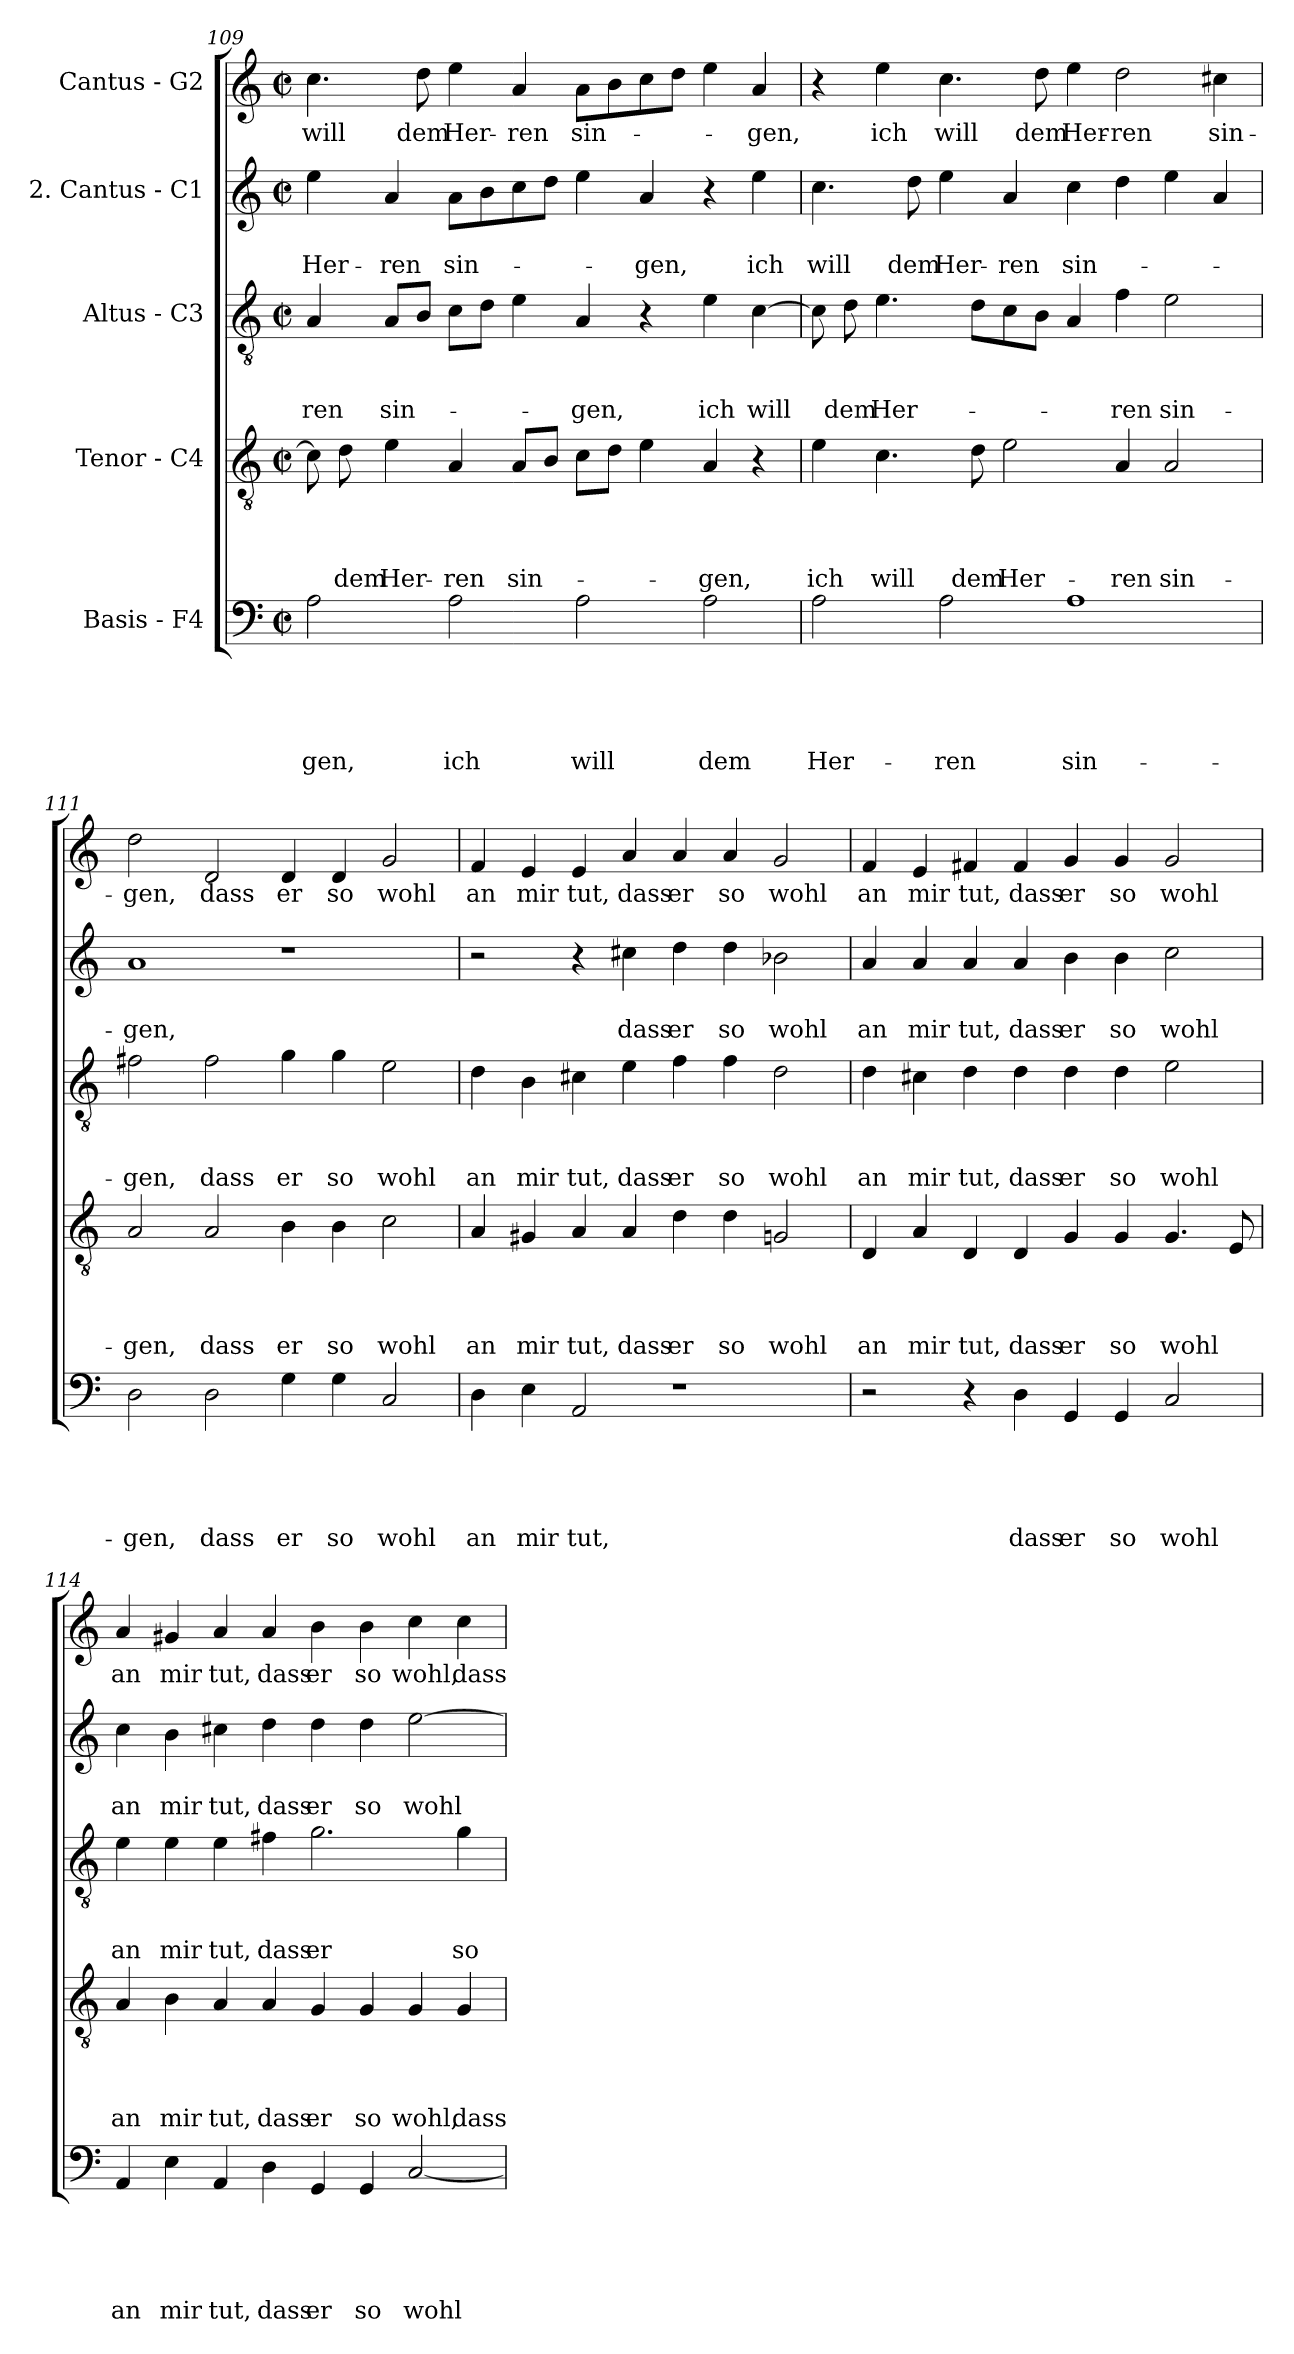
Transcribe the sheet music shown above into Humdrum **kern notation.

**kern	**text	**text	**text	**text	**text	**kern	**text	**text	**text	**text	**kern	**text	**text	**text	**kern	**text	**text	**kern	**text
*part5	*part5	*part5	*part5	*part5	*part5	*part4	*part4	*part4	*part4	*part4	*part3	*part3	*part3	*part3	*part2	*part2	*part2	*part1	*part1
*staff5	*staff5	*staff5	*staff5	*staff5	*staff5	*staff4	*staff4	*staff4	*staff4	*staff4	*staff3	*staff3	*staff3	*staff3	*staff2	*staff2	*staff2	*staff1	*staff1
*I"Basis - F4	*	*	*	*	*	*I"Tenor - C4	*	*	*	*	*I"Altus - C3	*	*	*	*I"2. Cantus - C1	*	*	*I"Cantus - G2	*
!!LO:LB:g=z
*clefF4	*	*	*	*	*	*clefGv2	*	*	*	*	*clefGv2	*	*	*	*clefG2	*	*	*clefG2	*
*k[]	*	*	*	*	*	*k[]	*	*	*	*	*k[]	*	*	*	*k[]	*	*	*k[]	*
*C:	*	*	*	*	*	*C:	*	*	*	*	*C:	*	*	*	*C:	*	*	*C:	*
*M2/2	*	*	*	*	*	*M2/2	*	*	*	*	*M2/2	*	*	*	*M2/2	*	*	*M2/2	*
*met(c|)	*	*	*	*	*	*met(c|)	*	*	*	*	*met(c|)	*	*	*	*met(c|)	*	*	*met(c|)	*
=109	=109	=109	=109	=109	=109	=109	=109	=109	=109	=109	=109	=109	=109	=109	=109	=109	=109	=109	=109
!	!	!	!	!	!LO:LY:b	!	!	!	!	!	!	!	!	!LO:LY:b	!	!	!LO:LY:b	!	!LO:LY:b
2A\	.	.	.	.	-gen,	8c\]	.	.	.	.	4A/	.	.	-ren	4ee\	.	Her-	4.cc\	will
!	!	!	!	!	!	!	!	!	!	!LO:LY:b	!	!	!	!	!	!	!	!	!
.	.	.	.	.	.	8d\	.	.	.	dem	.	.	.	.	.	.	.	.	.
!	!	!	!	!	!	!	!	!	!	!LO:LY:b	!	!	!	!LO:LY:b	!	!	!LO:LY:b	!	!
.	.	.	.	.	.	4e\	.	.	.	Her-	8A/L	.	.	sin-	4a/	.	-ren	.	.
!	!	!	!	!	!	!	!	!	!	!	!	!	!	!	!	!	!	!	!LO:LY:b
.	.	.	.	.	.	.	.	.	.	.	8B/J	.	.	.	.	.	.	8dd\	dem
!	!	!	!	!	!LO:LY:b	!	!	!	!	!LO:LY:b	!	!	!	!	!	!	!LO:LY:b	!	!LO:LY:b
2A\	.	.	.	.	ich	4A/	.	.	.	-ren	8c\L	.	.	.	8a\L	.	sin-	4ee\	Her-
.	.	.	.	.	.	.	.	.	.	.	8d\J	.	.	.	8b\	.	.	.	.
!	!	!	!	!	!	!	!	!	!	!LO:LY:b	!	!	!	!	!	!	!	!	!LO:LY:b
.	.	.	.	.	.	8A/L	.	.	.	sin-	4e\	.	.	.	8cc\	.	.	4a/	-ren
.	.	.	.	.	.	8B/J	.	.	.	.	.	.	.	.	8dd\J	.	.	.	.
!	!	!	!	!	!LO:LY:b	!	!	!	!	!	!	!	!	!LO:LY:b	!	!	!	!	!LO:LY:b
2A\	.	.	.	.	will	8c\L	.	.	.	.	4A/	.	.	-gen,	4ee\	.	.	8a\L	sin-
.	.	.	.	.	.	8d\J	.	.	.	.	.	.	.	.	.	.	.	8b\	.
!	!	!	!	!	!	!	!	!	!	!	!	!	!	!	!	!	!LO:LY:b	!	!
.	.	.	.	.	.	4e\	.	.	.	.	4r	.	.	.	4a/	.	-gen,	8cc\	.
.	.	.	.	.	.	.	.	.	.	.	.	.	.	.	.	.	.	8dd\J	.
!	!	!	!	!	!LO:LY:b	!	!	!	!	!LO:LY:b	!	!	!	!LO:LY:b	!	!	!	!	!
2A\	.	.	.	.	dem	4A/	.	.	.	-gen,	4e\	.	.	ich	4r	.	.	4ee\	.
!	!	!	!	!	!	!	!	!	!	!	!	!	!	!LO:LY:b	!	!	!LO:LY:b	!	!LO:LY:b
.	.	.	.	.	.	4r	.	.	.	.	[4c\	.	.	will	4ee\	.	ich	4a/	-gen,
=110	=110	=110	=110	=110	=110	=110	=110	=110	=110	=110	=110	=110	=110	=110	=110	=110	=110	=110	=110
!	!	!	!	!	!LO:LY:b	!	!	!	!	!LO:LY:b	!	!	!	!	!	!	!LO:LY:b	!	!
2A\	.	.	.	.	Her-	4e\	.	.	.	ich	8c\]	.	.	.	4.cc\	.	will	4r	.
!	!	!	!	!	!	!	!	!	!	!	!	!	!	!LO:LY:b	!	!	!	!	!
.	.	.	.	.	.	.	.	.	.	.	8d\	.	.	dem	.	.	.	.	.
!	!	!	!	!	!	!	!	!	!	!LO:LY:b	!	!	!	!LO:LY:b	!	!	!	!	!LO:LY:b
.	.	.	.	.	.	4.c\	.	.	.	will	4.e\	.	.	Her-	.	.	.	4ee\	ich
!	!	!	!	!	!	!	!	!	!	!	!	!	!	!	!	!	!LO:LY:b	!	!
.	.	.	.	.	.	.	.	.	.	.	.	.	.	.	8dd\	.	dem	.	.
!	!	!	!	!	!LO:LY:b	!	!	!	!	!	!	!	!	!	!	!	!LO:LY:b	!	!LO:LY:b
2A\	.	.	.	.	-ren	.	.	.	.	.	.	.	.	.	4ee\	.	Her-	4.cc\	will
!	!	!	!	!	!	!	!	!	!	!LO:LY:b	!	!	!	!	!	!	!	!	!
.	.	.	.	.	.	8d\	.	.	.	dem	8d\L	.	.	.	.	.	.	.	.
!	!	!	!	!	!	!	!	!	!	!LO:LY:b	!	!	!	!	!	!	!LO:LY:b	!	!
.	.	.	.	.	.	2e\	.	.	.	Her-	8c\	.	.	.	4a/	.	-ren	.	.
!	!	!	!	!	!	!	!	!	!	!	!	!	!	!	!	!	!	!	!LO:LY:b
.	.	.	.	.	.	.	.	.	.	.	8B\J	.	.	.	.	.	.	8dd\	dem
!	!	!	!	!	!LO:LY:b	!	!	!	!	!	!	!	!	!	!	!	!LO:LY:b	!	!LO:LY:b
1A	.	.	.	.	sin-	.	.	.	.	.	4A/	.	.	.	4cc\	.	sin-	4ee\	Her-
!	!	!	!	!	!	!	!	!	!	!LO:LY:b	!	!	!	!LO:LY:b	!	!	!	!	!LO:LY:b
.	.	.	.	.	.	4A/	.	.	.	-ren	4f\	.	.	-ren	4dd\	.	.	2dd\	-ren
!	!	!	!	!	!	!	!	!	!	!LO:LY:b	!	!	!	!LO:LY:b	!	!	!	!	!
.	.	.	.	.	.	2A/	.	.	.	sin-	2e\	.	.	sin-	4ee\	.	.	.	.
!	!	!	!	!	!	!	!	!	!	!	!	!	!	!	!	!	!	!	!LO:LY:b
.	.	.	.	.	.	.	.	.	.	.	.	.	.	.	4a/	.	.	4cc#X\	sin-
=111	=111	=111	=111	=111	=111	=111	=111	=111	=111	=111	=111	=111	=111	=111	=111	=111	=111	=111	=111
!	!	!	!	!	!LO:LY:b	!	!	!	!	!LO:LY:b	!	!	!	!LO:LY:b	!	!	!LO:LY:b	!	!LO:LY:b
2D\	.	.	.	.	-gen,	2A/	.	.	.	-gen,	2f#X\	.	.	-gen,	1a	.	-gen,	2dd\	-gen,
!	!	!	!	!	!LO:LY:b	!	!	!	!	!LO:LY:b	!	!	!	!LO:LY:b	!	!	!	!	!LO:LY:b
2D\	.	.	.	.	dass	2A/	.	.	.	dass	2f#\	.	.	dass	.	.	.	2d/	dass
!	!	!	!	!	!LO:LY:b	!	!	!	!	!LO:LY:b	!	!	!	!LO:LY:b	!	!	!	!	!LO:LY:b
4G\	.	.	.	.	er	4B\	.	.	.	er	4g\	.	.	er	1r	.	.	4d/	er
!	!	!	!	!	!LO:LY:b	!	!	!	!	!LO:LY:b	!	!	!	!LO:LY:b	!	!	!	!	!LO:LY:b
4G\	.	.	.	.	so	4B\	.	.	.	so	4g\	.	.	so	.	.	.	4d/	so
!	!	!	!	!	!LO:LY:b	!	!	!	!	!LO:LY:b	!	!	!	!LO:LY:b	!	!	!	!	!LO:LY:b
2C/	.	.	.	.	wohl	2c\	.	.	.	wohl	2e\	.	.	wohl	.	.	.	2g/	wohl
!!LO:LB:g=z
=112	=112	=112	=112	=112	=112	=112	=112	=112	=112	=112	=112	=112	=112	=112	=112	=112	=112	=112	=112
!	!	!	!	!	!LO:LY:b	!	!	!	!	!LO:LY:b	!	!	!	!LO:LY:b	!	!	!	!	!LO:LY:b
4D\	.	.	.	.	an	4A/	.	.	.	an	4d\	.	.	an	2r	.	.	4f/	an
!	!	!	!	!	!LO:LY:b	!	!	!	!	!LO:LY:b	!	!	!	!LO:LY:b	!	!	!	!	!LO:LY:b
4E\	.	.	.	.	mir	4G#X/	.	.	.	mir	4B\	.	.	mir	.	.	.	4e/	mir
!	!	!	!	!	!LO:LY:b	!	!	!	!	!LO:LY:b	!	!	!	!LO:LY:b	!	!	!	!	!LO:LY:b
2AA/	.	.	.	.	tut,	4A/	.	.	.	tut,	4c#X\	.	.	tut,	4r	.	.	4e/	tut,
!	!	!	!	!	!	!	!	!	!	!LO:LY:b	!	!	!	!LO:LY:b	!	!	!LO:LY:b	!	!LO:LY:b
.	.	.	.	.	.	4A/	.	.	.	dass	4e\	.	.	dass	4cc#X\	.	dass	4a/	dass
!	!	!	!	!	!	!	!	!	!	!LO:LY:b	!	!	!	!LO:LY:b	!	!	!LO:LY:b	!	!LO:LY:b
1r	.	.	.	.	.	4d\	.	.	.	er	4f\	.	.	er	4dd\	.	er	4a/	er
!	!	!	!	!	!	!	!	!	!	!LO:LY:b	!	!	!	!LO:LY:b	!	!	!LO:LY:b	!	!LO:LY:b
.	.	.	.	.	.	4d\	.	.	.	so	4f\	.	.	so	4dd\	.	so	4a/	so
!	!	!	!	!	!	!	!	!	!	!LO:LY:b	!	!	!	!LO:LY:b	!	!	!LO:LY:b	!	!LO:LY:b
.	.	.	.	.	.	2Gn/	.	.	.	wohl	2d\	.	.	wohl	2b-X\	.	wohl	2g/	wohl
=113	=113	=113	=113	=113	=113	=113	=113	=113	=113	=113	=113	=113	=113	=113	=113	=113	=113	=113	=113
!	!	!	!	!	!	!	!	!	!	!LO:LY:b	!	!	!	!LO:LY:b	!	!	!LO:LY:b	!	!LO:LY:b
2r	.	.	.	.	.	4D/	.	.	.	an	4d\	.	.	an	4a/	.	an	4f/	an
!	!	!	!	!	!	!	!	!	!	!LO:LY:b	!	!	!	!LO:LY:b	!	!	!LO:LY:b	!	!LO:LY:b
.	.	.	.	.	.	4A/	.	.	.	mir	4c#X\	.	.	mir	4a/	.	mir	4e/	mir
!	!	!	!	!	!	!	!	!	!	!LO:LY:b	!	!	!	!LO:LY:b	!	!	!LO:LY:b	!	!LO:LY:b
4r	.	.	.	.	.	4D/	.	.	.	tut,	4d\	.	.	tut,	4a/	.	tut,	4f#X/	tut,
!	!	!	!	!	!LO:LY:b	!	!	!	!	!LO:LY:b	!	!	!	!LO:LY:b	!	!	!LO:LY:b	!	!LO:LY:b
4D\	.	.	.	.	dass	4D/	.	.	.	dass	4d\	.	.	dass	4a/	.	dass	4f#/	dass
!	!	!	!	!	!LO:LY:b	!	!	!	!	!LO:LY:b	!	!	!	!LO:LY:b	!	!	!LO:LY:b	!	!LO:LY:b
4GG/	.	.	.	.	er	4G/	.	.	.	er	4d\	.	.	er	4b\	.	er	4g/	er
!	!	!	!	!	!LO:LY:b	!	!	!	!	!LO:LY:b	!	!	!	!LO:LY:b	!	!	!LO:LY:b	!	!LO:LY:b
4GG/	.	.	.	.	so	4G/	.	.	.	so	4d\	.	.	so	4b\	.	so	4g/	so
!	!	!	!	!	!LO:LY:b	!	!	!	!	!LO:LY:b	!	!	!	!LO:LY:b	!	!	!LO:LY:b	!	!LO:LY:b
2C/	.	.	.	.	wohl	4.G/	.	.	.	wohl	2e\	.	.	wohl	2cc\	.	wohl	2g/	wohl
.	.	.	.	.	.	8E/	.	.	.	.	.	.	.	.	.	.	.	.	.
=114	=114	=114	=114	=114	=114	=114	=114	=114	=114	=114	=114	=114	=114	=114	=114	=114	=114	=114	=114
!	!	!	!	!	!LO:LY:b	!	!	!	!	!LO:LY:b	!	!	!	!LO:LY:b	!	!	!LO:LY:b	!	!LO:LY:b
4AA/	.	.	.	.	an	4A/	.	.	.	an	4e\	.	.	an	4cc\	.	an	4a/	an
!	!	!	!	!	!LO:LY:b	!	!	!	!	!LO:LY:b	!	!	!	!LO:LY:b	!	!	!LO:LY:b	!	!LO:LY:b
4E\	.	.	.	.	mir	4B\	.	.	.	mir	4e\	.	.	mir	4b\	.	mir	4g#X/	mir
!	!	!	!	!	!LO:LY:b	!	!	!	!	!LO:LY:b	!	!	!	!LO:LY:b	!	!	!LO:LY:b	!	!LO:LY:b
4AA/	.	.	.	.	tut,	4A/	.	.	.	tut,	4e\	.	.	tut,	4cc#X\	.	tut,	4a/	tut,
!	!	!	!	!	!LO:LY:b	!	!	!	!	!LO:LY:b	!	!	!	!LO:LY:b	!	!	!LO:LY:b	!	!LO:LY:b
4D\	.	.	.	.	dass	4A/	.	.	.	dass	4f#X\	.	.	dass	4dd\	.	dass	4a/	dass
!	!	!	!	!	!LO:LY:b	!	!	!	!	!LO:LY:b	!	!	!	!LO:LY:b	!	!	!LO:LY:b	!	!LO:LY:b
4GG/	.	.	.	.	er	4G/	.	.	.	er	2.g\	.	.	er	4dd\	.	er	4b\	er
!	!	!	!	!	!LO:LY:b	!	!	!	!	!LO:LY:b	!	!	!	!	!	!	!LO:LY:b	!	!LO:LY:b
4GG/	.	.	.	.	so	4G/	.	.	.	so	.	.	.	.	4dd\	.	so	4b\	so
!	!	!	!	!	!LO:LY:b	!	!	!	!	!LO:LY:b	!	!	!	!	!	!	!LO:LY:b	!	!LO:LY:b
[2C/	.	.	.	.	wohl	4G/	.	.	.	wohl,	.	.	.	.	[2ee\	.	wohl	4cc\	wohl,
!	!	!	!	!	!	!	!	!	!	!LO:LY:b	!	!	!	!LO:LY:b	!	!	!	!	!LO:LY:b
.	.	.	.	.	.	4G/	.	.	.	dass	4g\	.	.	so	.	.	.	4cc\	dass
=	=	=	=	=	=	=	=	=	=	=	=	=	=	=	=	=	=	=	=
*-	*-	*-	*-	*-	*-	*-	*-	*-	*-	*-	*-	*-	*-	*-	*-	*-	*-	*-	*-
